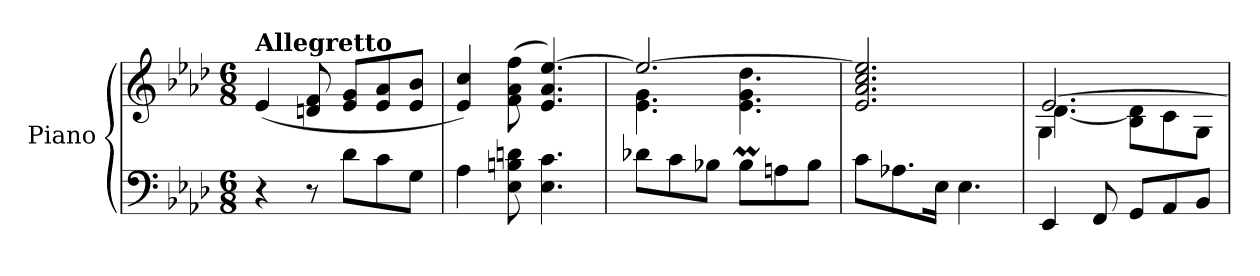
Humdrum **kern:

**kern	**kern
*part1	*part1
*staff2	*staff1
*I"Piano	*
*I'Pno.	*
*clefF4	*clefG2
*k[b-e-a-d-]	*k[b-e-a-d-]
*M6/8	*M6/8
*MM120	*MM120
=1	=1
!	!LO:TX:a:B:t=Allegretto
4r	(4e-/
8r	8dn/ 8f/
8d-\L	8e-/ 8g/L
8c\	8e-/ 8a-/
8G\J	8e-/ 8b-/J
=2	=2
4A-\	4e-/ 4cc/)
8E-\ 8Bn\ 8dn\	(8f\ 8a-\ 8ff\
4.E-\ 4.c\	4.e-/ 4.a-/ [4.ee-/)
=3	=3
*	*^
8d-X\L	2.ee-/_	4.e-\ 4.g\
8c\	.	.
8B-X\J	.	.
8B-M\L	.	4.e-\ 4.g\ 4.dd-\
8An\	.	.
8B-\J	.	.
*	*v	*v
=4	=4
8c\L	2.e-/ 2.a-/ 2.cc/ 2.ee-/]
8.A-X\	.
16E-\Jk	.
4.E-\	.
=5	=5
*	*^
*	*	*^
4EE-/	[2.e-/	[4.d-\	4G\
8FF/	.	.	2ryy
8GG/L	.	8B-\ 8d-\]L	.
8AA-/	.	8c\	.
8BB-/J	.	8G\J	.
*	*v	*v	*v
=	=
*-	*-
